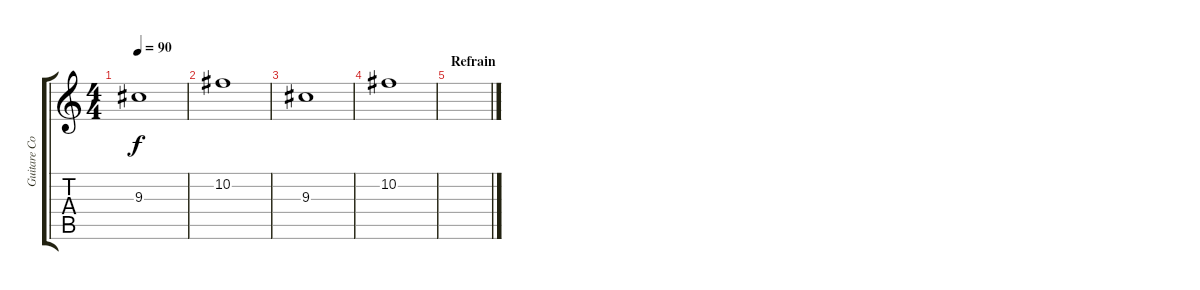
\track ("Guitare Couplet" "Guitare Co") {instrument slapbass1}
\staff {score tabs}
\tuning (Db4 Ab3 E3 B2 Gb2 B1) {hide}
\ts (4 4)
\tempo 90
\clef g2
\ks c
9.3.1{dy f} |
10.2.1 |
9.3.1 |
10.2.1 |
\section ("" "Refrain")
